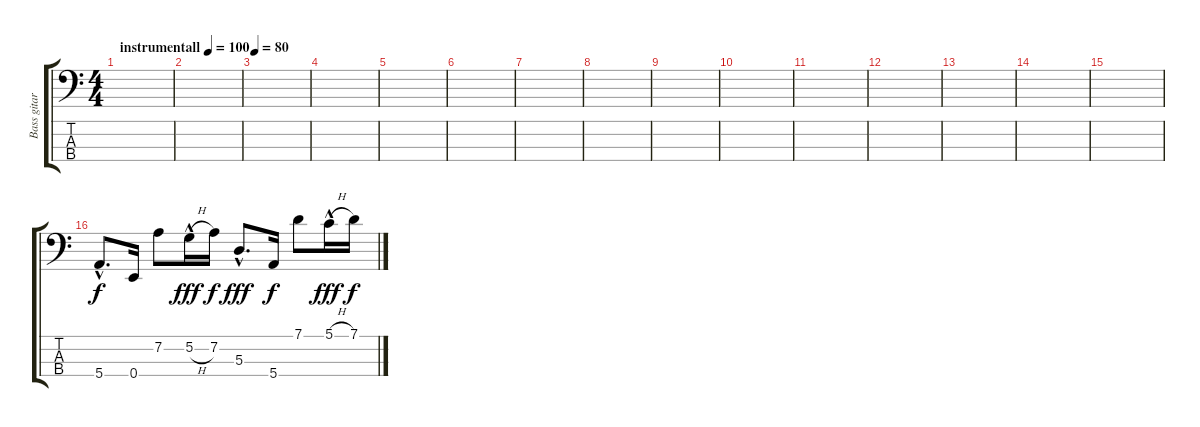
\track ("Bass gitara slap" "Bass gitar") {instrument slapbass1}
\staff {score tabs}
\tuning (G2 D2 A1 E1) {hide}
\ts (4 4)
\tempo (100 "instrumentall")
\clef f4
\ks aminor
|
|
\tempo 80
|
|
|
|
|
|
|
|
|
|
|
|
|
5.4{hac}.8{d} 0.4.16{dy f} 7.2.8 5.2{h hac}.16{dy fff} 7.2.16{dy f} 5.3{hac}.8{d dy fff} 5.4.16{dy f} 7.1.8 5.1{h hac}.16{dy fff} 7.1.16{dy f}
